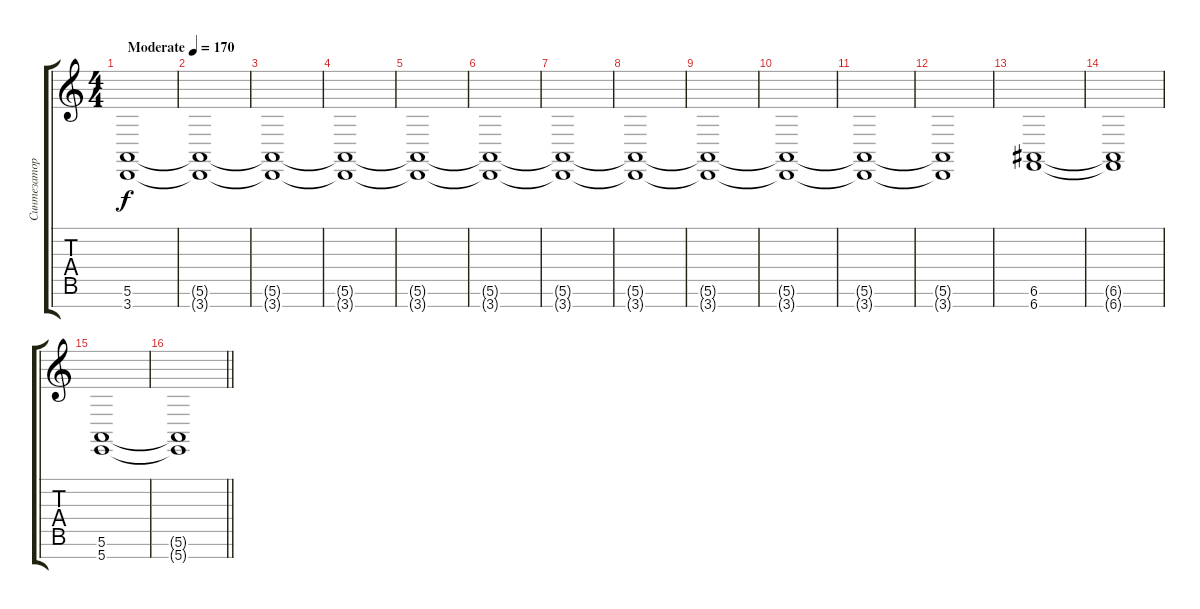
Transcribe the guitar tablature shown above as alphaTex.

\track ("Синтезатор Links" "Синтезатор") {instrument stringensemble1}
\staff {score tabs}
\tuning (E4 B3 G3 D3 A2 E2 B1) {hide}
\ts (4 4)
\tempo (170 "Moderate")
\clef g2
\ks c
(5.6 3.7).1{dy f instrument stringensemble1} |
(5.6{t} 3.7{t}).1 |
(5.6{t} 3.7{t}).1 |
(5.6{t} 3.7{t}).1 |
(5.6{t} 3.7{t}).1 |
(5.6{t} 3.7{t}).1 |
(5.6{t} 3.7{t}).1 |
(5.6{t} 3.7{t}).1 |
(5.6{t} 3.7{t}).1 |
(5.6{t} 3.7{t}).1 |
(5.6{t} 3.7{t}).1 |
(5.6{t} 3.7{t}).1 |
(6.6 6.7).1 |
(6.6{t} 6.7{t}).1 |
(5.6 5.7).1 |
\barLineRight lightlight
(5.6{t} 5.7{t}).1
